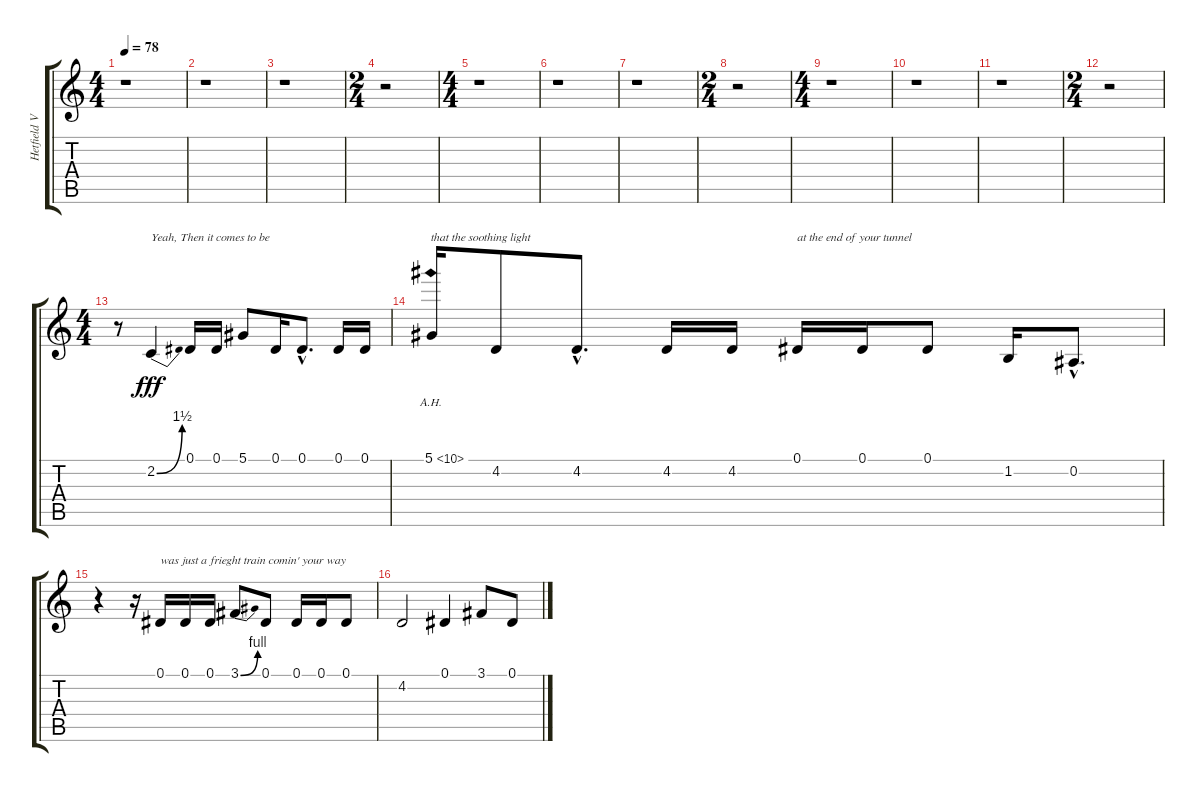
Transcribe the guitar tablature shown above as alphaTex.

\track ("Hetfield Voice" "Hetfield V") {instrument englishhorn}
\staff {score tabs}
\tuning (Eb4 Bb3 Gb3 Db3 Ab2 Eb2) {hide}
\ts (4 4)
\tempo 78
\clef g2
\ks c
r.1{dy fff} |
r.1 |
r.1 |
\ts (2 4)
r.2 |
\ts (4 4)
r.1 |
r.1 |
r.1 |
\ts (2 4)
r.2 |
\ts (4 4)
r.1 |
r.1 |
r.1 |
\ts (2 4)
r.2 |
\ts (4 4)
r.8{volume 16 instrument shanai} 2.2{be (bend 0 0 60 6)}.4{txt "Yeah, Then it comes to be"} 0.1.16 0.1.16 5.1.8 0.1.16 0.1{hac}.8{d} 0.1.16 0.1.16 |
5.1{ah 5}.16{txt "that the soothing light" instrument shanai} 4.2.8 4.2{hac}.8{d} 4.2.16 4.2.16 0.1.16{txt "at the end of your tunnel"} 0.1.16 0.1.8 1.2.16 0.2{hac}.8{d} |
r.4{instrument shanai} r.16 0.1.16{txt "was just a frieght train comin' your way"} 0.1.16 0.1.16 3.1{be (bend 0 0 60 4)}.8 0.1.8 0.1.16 0.1.16 0.1.8 |
4.2.2{instrument shanai} 0.1.4 3.1.8 0.1.8
